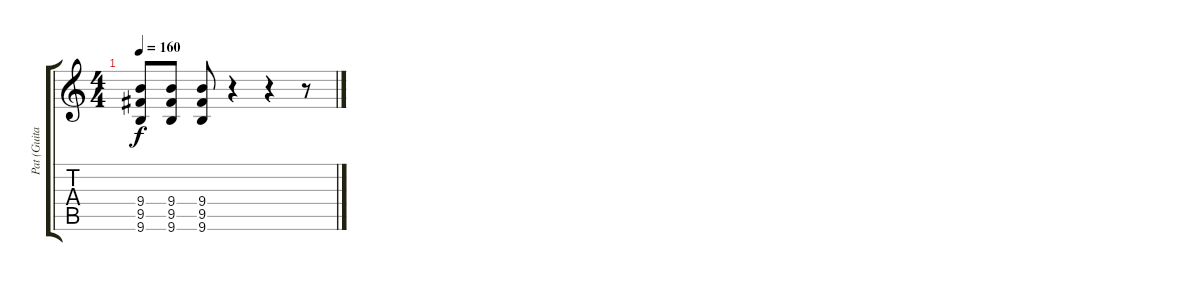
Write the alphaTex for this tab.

\track ("Pat (Guitar)" "Pat (Guita") {instrument distortionguitar}
\staff {score tabs}
\tuning (E4 B3 G3 D3 A2 D2) {hide}
\ts (4 4)
\tempo 160
\clef g2
\ks c
(9.4 9.5 9.6).8{dy f} (9.4 9.5 9.6).8 (9.4 9.5 9.6).8 r.4 r.4 r.8
